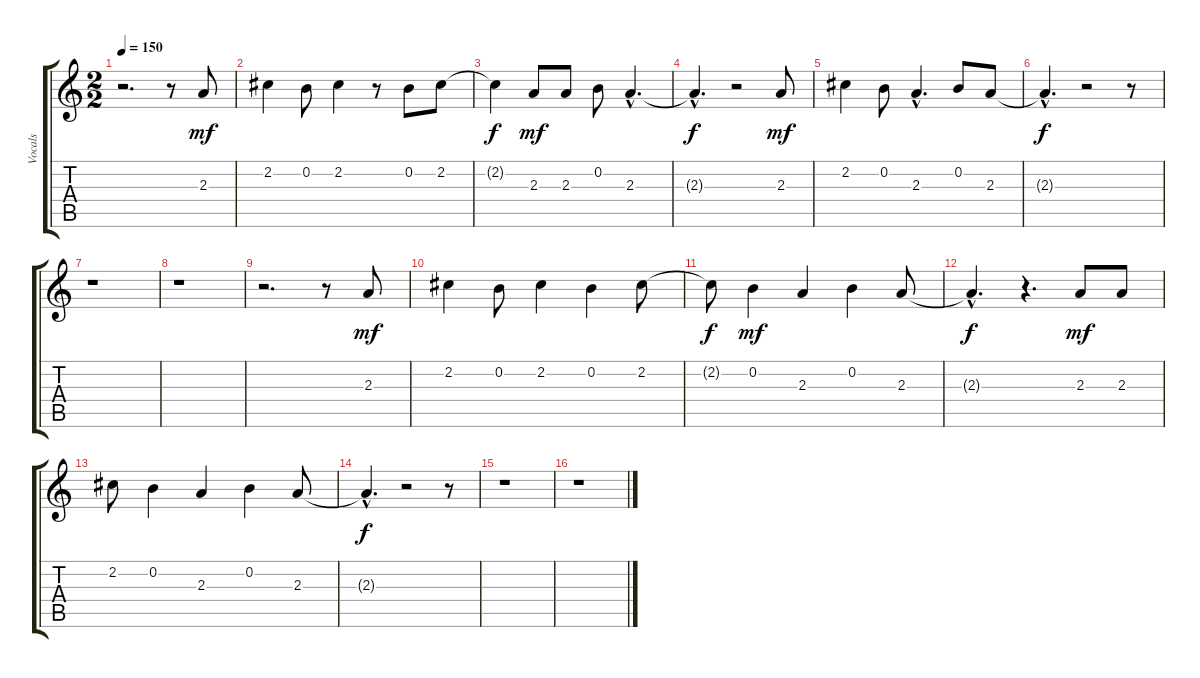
\track ("Vocals" "Vocals") {instrument electricguitarjazz}
\staff {score tabs}
\tuning (E4 B3 G3 D3 A2 E2) {hide}
\ts (2 2)
\tempo 150
\clef g2
\ks c
r.2{d dy mf} r.8 2.3.8 |
2.2.4 0.2.8 2.2.4 r.8 0.2.8 2.2.8 |
2.2{t}.4{dy f} 2.3.8{dy mf} 2.3.8 0.2.8 2.3{hac}.4{d} |
2.3{hac t}.4{d dy f} r.2 2.3.8{dy mf} |
2.2.4 0.2.8 2.3{hac}.4{d} 0.2.8 2.3.8 |
2.3{hac t}.4{d dy f} r.2 r.8 |
r.1 |
r.1 |
r.2{d} r.8 2.3.8{dy mf} |
2.2.4 0.2.8 2.2.4 0.2.4 2.2.8 |
2.2{t}.8{dy f} 0.2.4{dy mf} 2.3.4 0.2.4 2.3.8 |
2.3{hac t}.4{d dy f} r.4{d} 2.3.8{dy mf} 2.3.8 |
2.2.8 0.2.4 2.3.4 0.2.4 2.3.8 |
2.3{hac t}.4{d dy f} r.2 r.8 |
r.1 |
r.1
